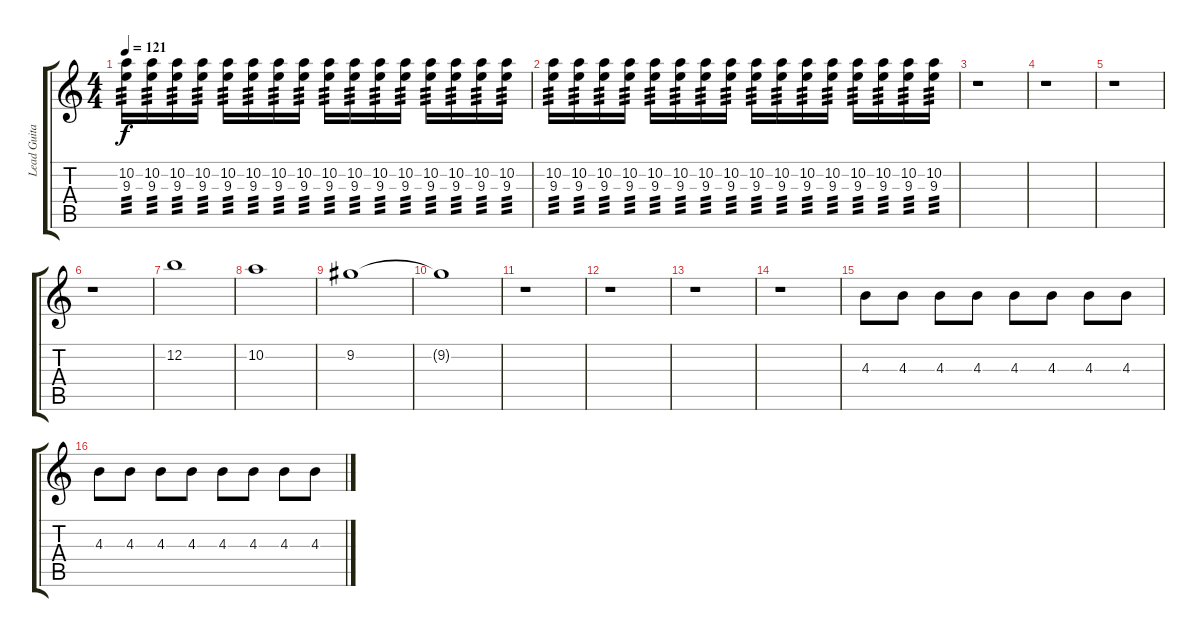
\track ("Lead Guitar" "Lead Guita") {instrument distortionguitar}
\staff {score tabs}
\tuning (E4 B3 G3 D3 A2 E2) {hide}
\ts (4 4)
\tempo 121
\clef g2
\ks c
(10.2 9.3).16{tp 3 dy f} (10.2 9.3).16{tp 3} (10.2 9.3).16{tp 3} (10.2 9.3).16{tp 3} (10.2 9.3).16{tp 3} (10.2 9.3).16{tp 3} (10.2 9.3).16{tp 3} (10.2 9.3).16{tp 3} (10.2 9.3).16{tp 3} (10.2 9.3).16{tp 3} (10.2 9.3).16{tp 3} (10.2 9.3).16{tp 3} (10.2 9.3).16{tp 3} (10.2 9.3).16{tp 3} (10.2 9.3).16{tp 3} (10.2 9.3).16{tp 3} |
(10.2 9.3).16{tp 3} (10.2 9.3).16{tp 3} (10.2 9.3).16{tp 3} (10.2 9.3).16{tp 3} (10.2 9.3).16{tp 3} (10.2 9.3).16{tp 3} (10.2 9.3).16{tp 3} (10.2 9.3).16{tp 3} (10.2 9.3).16{tp 3} (10.2 9.3).16{tp 3} (10.2 9.3).16{tp 3} (10.2 9.3).16{tp 3} (10.2 9.3).16{tp 3} (10.2 9.3).16{tp 3} (10.2 9.3).16{tp 3} (10.2 9.3).16{tp 3} |
r.1 |
r.1 |
r.1 |
r.1 |
12.2.1{volume 11 instrument distortionguitar} |
10.2.1 |
9.2.1 |
9.2{t}.1 |
r.1{volume 13 instrument distortionguitar} |
r.1 |
r.1 |
r.1 |
4.3.8{volume 7} 4.3.8 4.3.8 4.3.8 4.3.8 4.3.8 4.3.8 4.3.8 |
4.3.8 4.3.8 4.3.8 4.3.8 4.3.8 4.3.8 4.3.8 4.3.8
